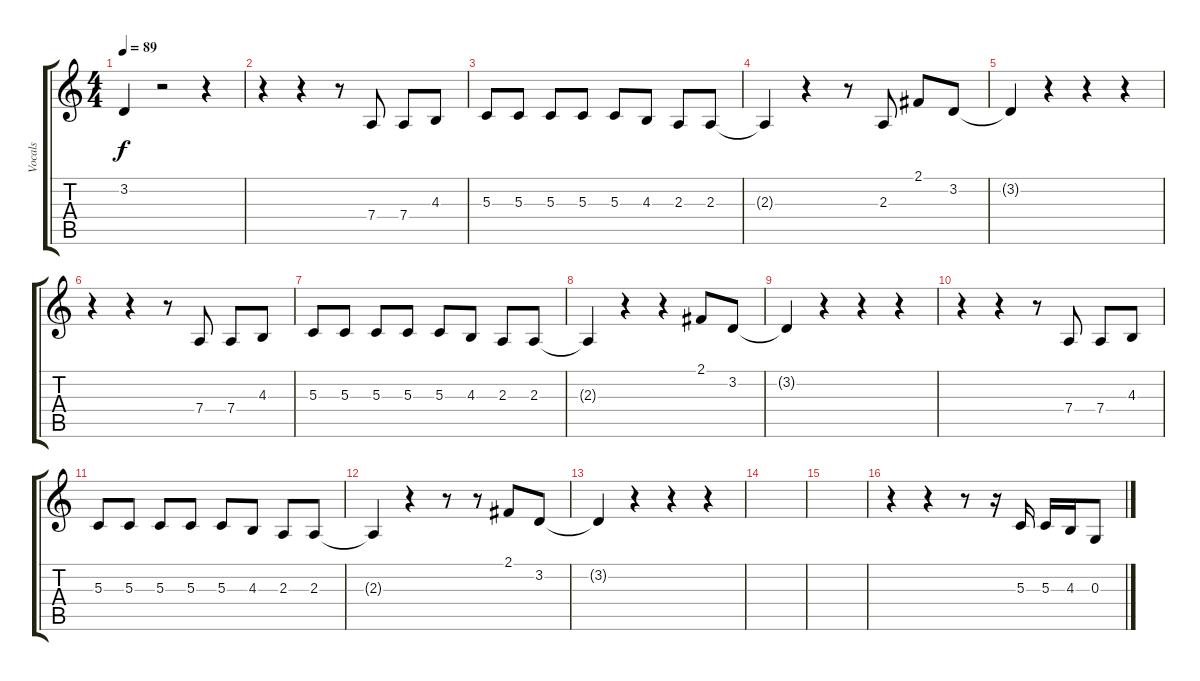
\track ("Vocals" "Vocals") {instrument altosax}
\staff {score tabs}
\tuning (E4 B3 G3 D3 A2 E2) {hide}
\ts (4 4)
\tempo 89
\clef g2
\ks c
3.2{t}.4{dy f} r.2 r.4 |
r.4 r.4 r.8 7.4.8 7.4.8 4.3.8 |
5.3.8 5.3.8 5.3.8 5.3.8 5.3.8 4.3.8 2.3.8 2.3.8 |
2.3{t}.4 r.4 r.8 2.3.8 2.1.8 3.2.8 |
3.2{t}.4 r.4 r.4 r.4 |
r.4 r.4 r.8 7.4.8 7.4.8 4.3.8 |
5.3.8 5.3.8 5.3.8 5.3.8 5.3.8 4.3.8 2.3.8 2.3.8 |
2.3{t}.4 r.4 r.4 2.1.8 3.2.8 |
3.2{t}.4 r.4 r.4 r.4 |
r.4 r.4 r.8 7.4.8 7.4.8 4.3.8 |
5.3.8 5.3.8 5.3.8 5.3.8 5.3.8 4.3.8 2.3.8 2.3.8 |
2.3{t}.4 r.4 r.8 r.8 2.1.8 3.2.8 |
3.2{t}.4 r.4 r.4 r.4 |
|
|
r.4 r.4 r.8 r.16 5.3.16 5.3.16 4.3.16 0.3.8
